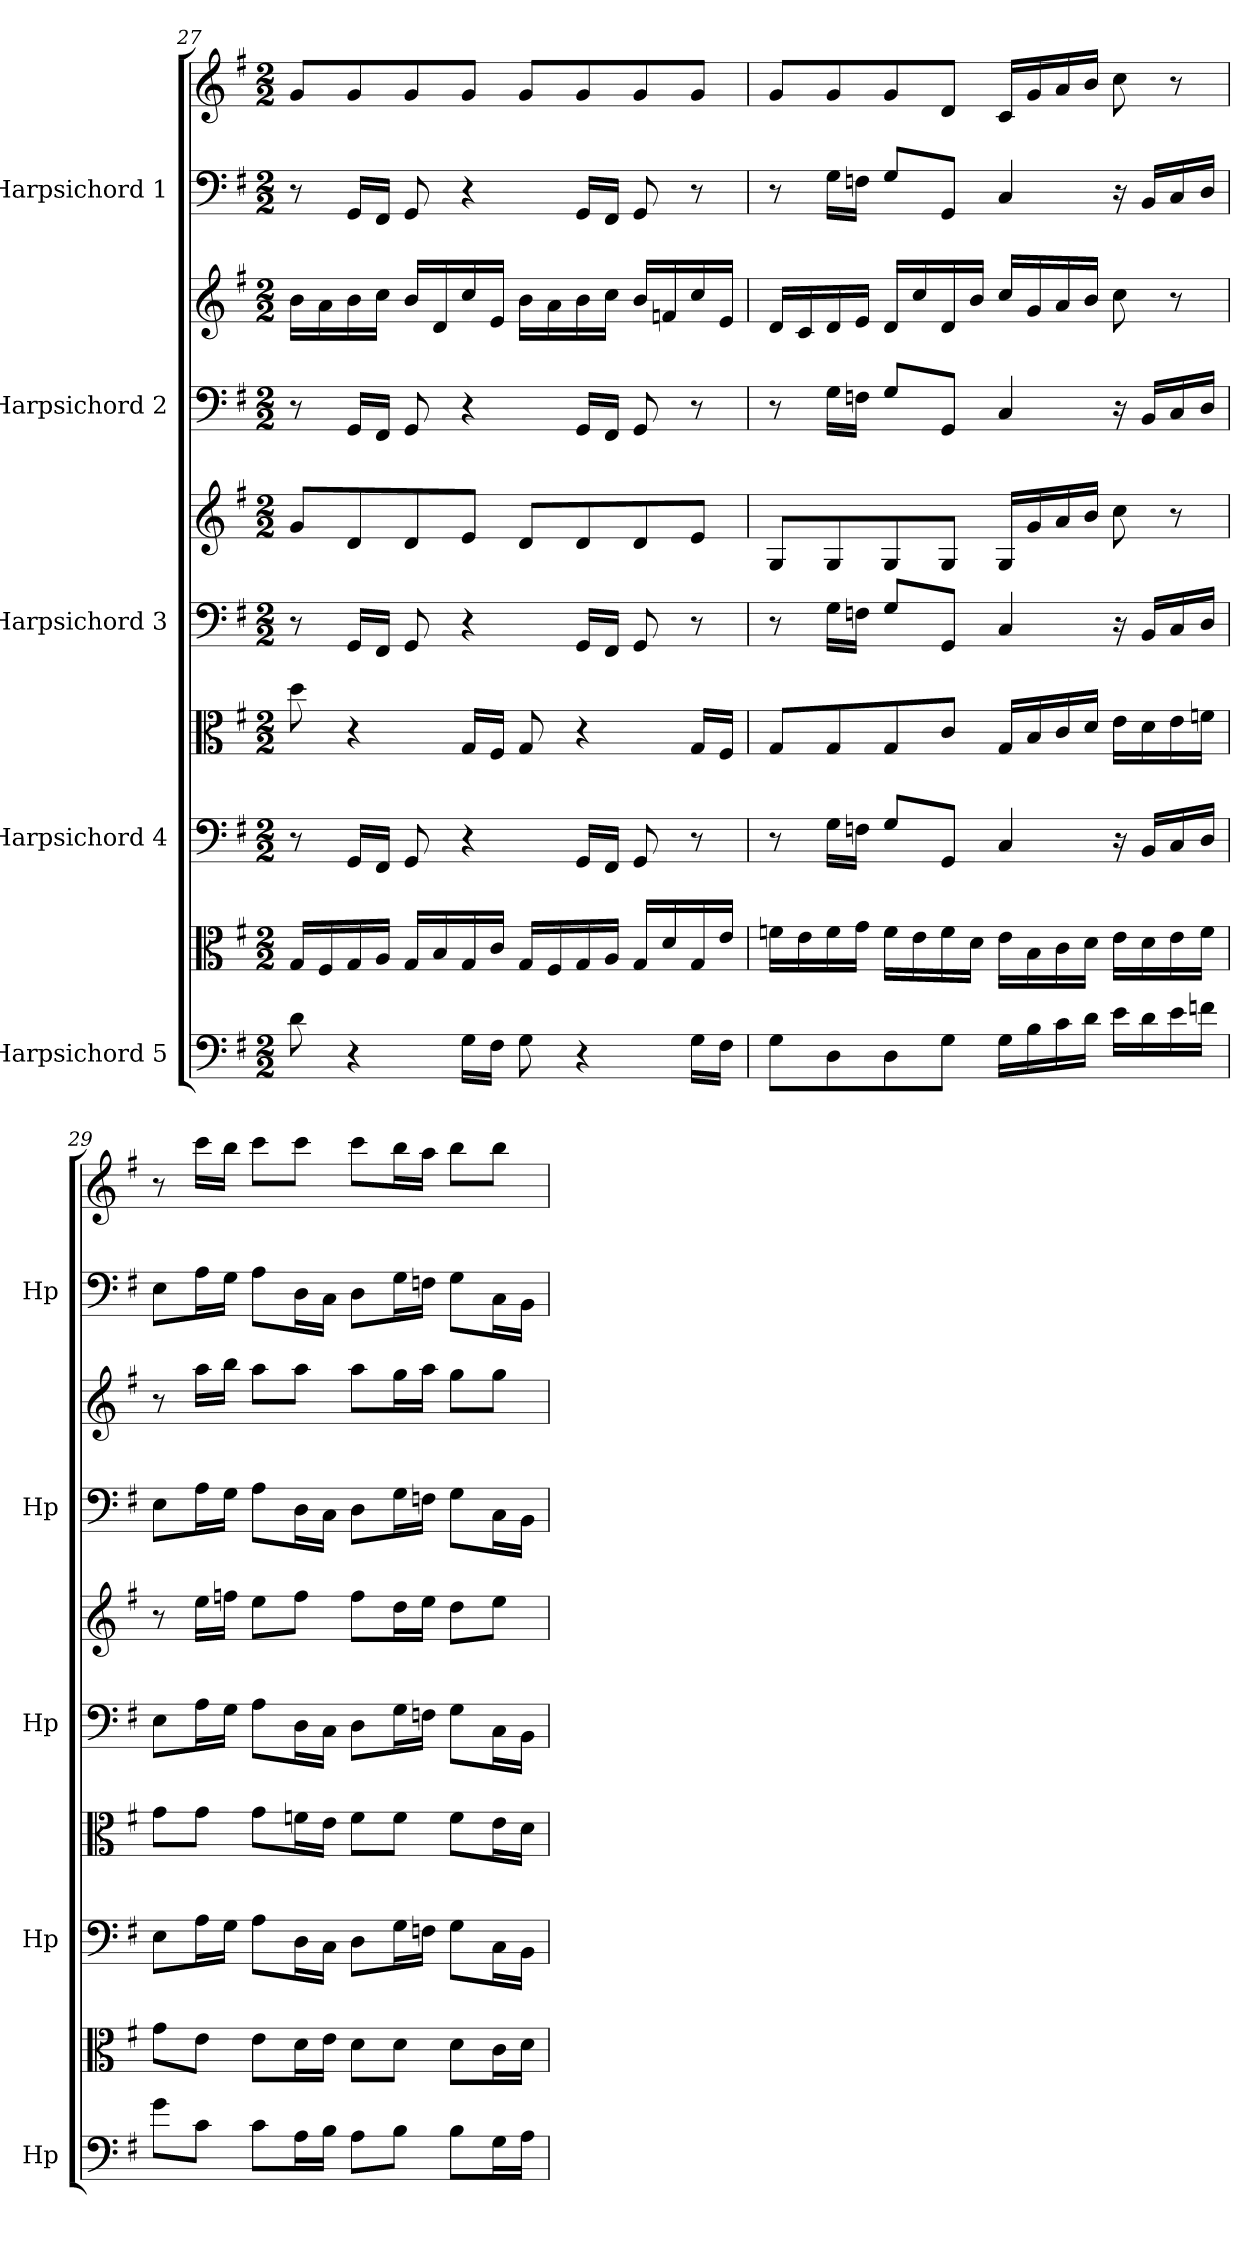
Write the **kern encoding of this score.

**kern	**kern	**kern	**kern	**kern	**kern	**kern	**kern	**kern	**kern
*part5	*part5	*part4	*part4	*part3	*part3	*part2	*part2	*part1	*part1
*staff10	*staff9	*staff8	*staff7	*staff6	*staff5	*staff4	*staff3	*staff2	*staff1
*I"Harpsichord 5	*	*I"Harpsichord 4	*	*I"Harpsichord 3	*	*I"Harpsichord 2	*	*I"Harpsichord 1	*
*I'Hp	*	*I'Hp	*	*I'Hp	*	*I'Hp	*	*I'Hp	*
!!LO:PB:g=z
*clefF4	*clefC3	*clefF4	*clefC3	*clefF4	*clefG2	*clefF4	*clefG2	*clefF4	*clefG2
*k[f#]	*k[f#]	*k[f#]	*k[f#]	*k[f#]	*k[f#]	*k[f#]	*k[f#]	*k[f#]	*k[f#]
*M2/2	*M2/2	*M2/2	*M2/2	*M2/2	*M2/2	*M2/2	*M2/2	*M2/2	*M2/2
=27	=27	=27	=27	=27	=27	=27	=27	=27	=27
8d\	16G/LL	8r	8dd\	8r	8g/L	8r	16b\LL	8r	8g/L
.	16F#/	.	.	.	.	.	16a\	.	.
4r	16G/	16GG/LL	4r	16GG/LL	8d/	16GG/LL	16b\	16GG/LL	8g/
.	16A/JJ	16FF#/JJ	.	16FF#/JJ	.	16FF#/JJ	16cc\JJ	16FF#/JJ	.
.	16G/LL	8GG/	.	8GG/	8d/	8GG/	16b/LL	8GG/	8g/
.	16B/	.	.	.	.	.	16d/	.	.
16G\LL	16G/	4r	16G/LL	4r	8e/J	4r	16cc/	4r	8g/J
16F#\JJ	16c/JJ	.	16F#/JJ	.	.	.	16e/JJ	.	.
8G\	16G/LL	.	8G/	.	8d/L	.	16b\LL	.	8g/L
.	16F#/	.	.	.	.	.	16a\	.	.
4r	16G/	16GG/LL	4r	16GG/LL	8d/	16GG/LL	16b\	16GG/LL	8g/
.	16A/JJ	16FF#/JJ	.	16FF#/JJ	.	16FF#/JJ	16cc\JJ	16FF#/JJ	.
.	16G/LL	8GG/	.	8GG/	8d/	8GG/	16b/LL	8GG/	8g/
.	16d/	.	.	.	.	.	16fn/	.	.
16G\LL	16G/	8r	16G/LL	8r	8e/J	8r	16cc/	8r	8g/J
16F#\JJ	16e/JJ	.	16F#/JJ	.	.	.	16e/JJ	.	.
=28	=28	=28	=28	=28	=28	=28	=28	=28	=28
8G\L	16fn\LL	8r	8G/L	8r	8G/L	8r	16d/LL	8r	8g/L
.	16e\	.	.	.	.	.	16c/	.	.
8D\	16f\	16G\LL	8G/	16G\LL	8G/	16G\LL	16d/	16G\LL	8g/
.	16g\JJ	16Fn\JJ	.	16Fn\JJ	.	16Fn\JJ	16e/JJ	16Fn\JJ	.
8D\	16f\LL	8G/L	8G/	8G/L	8G/	8G/L	16d/LL	8G/L	8g/
.	16e\	.	.	.	.	.	16cc/	.	.
8G\J	16f\	8GG/J	8c/J	8GG/J	8G/J	8GG/J	16d/	8GG/J	8d/J
.	16d\JJ	.	.	.	.	.	16b/JJ	.	.
16G\LL	16e\LL	4C/	16G/LL	4C/	16G/LL	4C/	16cc/LL	4C/	16c/LL
16B\	16B\	.	16B/	.	16g/	.	16g/	.	16g/
16c\	16c\	.	16c/	.	16a/	.	16a/	.	16a/
16d\JJ	16d\JJ	.	16d/JJ	.	16b/JJ	.	16b/JJ	.	16b/JJ
16e\LL	16e\LL	16r	16e\LL	16r	8cc\	16r	8cc\	16r	8cc\
16d\	16d\	16BB/LL	16d\	16BB/LL	.	16BB/LL	.	16BB/LL	.
16e\	16e\	16C/	16e\	16C/	8r	16C/	8r	16C/	8r
16fn\JJ	16f\JJ	16D/JJ	16fn\JJ	16D/JJ	.	16D/JJ	.	16D/JJ	.
!!LO:PB:g=z
=29	=29	=29	=29	=29	=29	=29	=29	=29	=29
8g\L	8g\L	8E\L	8g\L	8E\L	8r	8E\L	8r	8E\L	8r
8c\J	8e\J	16A\L	8g\J	16A\L	16ee\LL	16A\L	16aa\LL	16A\L	16ccc\LL
.	.	16G\JJ	.	16G\JJ	16ffn\JJ	16G\JJ	16bb\JJ	16G\JJ	16bb\JJ
8c\L	8e\L	8A\L	8g\L	8A\L	8ee\L	8A\L	8aa\L	8A\L	8ccc\L
16A\L	16d\L	16D\L	16fn\L	16D\L	8ff\J	16D\L	8aa\J	16D\L	8ccc\J
16B\JJ	16e\JJ	16C\JJ	16e\JJ	16C\JJ	.	16C\JJ	.	16C\JJ	.
8A\L	8d\L	8D\L	8f\L	8D\L	8ff\L	8D\L	8aa\L	8D\L	8ccc\L
8B\J	8d\J	16G\L	8f\J	16G\L	16dd\L	16G\L	16gg\L	16G\L	16bb\L
.	.	16Fn\JJ	.	16Fn\JJ	16ee\JJ	16Fn\JJ	16aa\JJ	16Fn\JJ	16aa\JJ
8B\L	8d\L	8G\L	8f\L	8G\L	8dd\L	8G\L	8gg\L	8G\L	8bb\L
16G\L	16c\L	16C\L	16e\L	16C\L	8ee\J	16C\L	8gg\J	16C\L	8bb\J
16A\JJ	16d\JJ	16BB\JJ	16d\JJ	16BB\JJ	.	16BB\JJ	.	16BB\JJ	.
=	=	=	=	=	=	=	=	=	=
*-	*-	*-	*-	*-	*-	*-	*-	*-	*-
